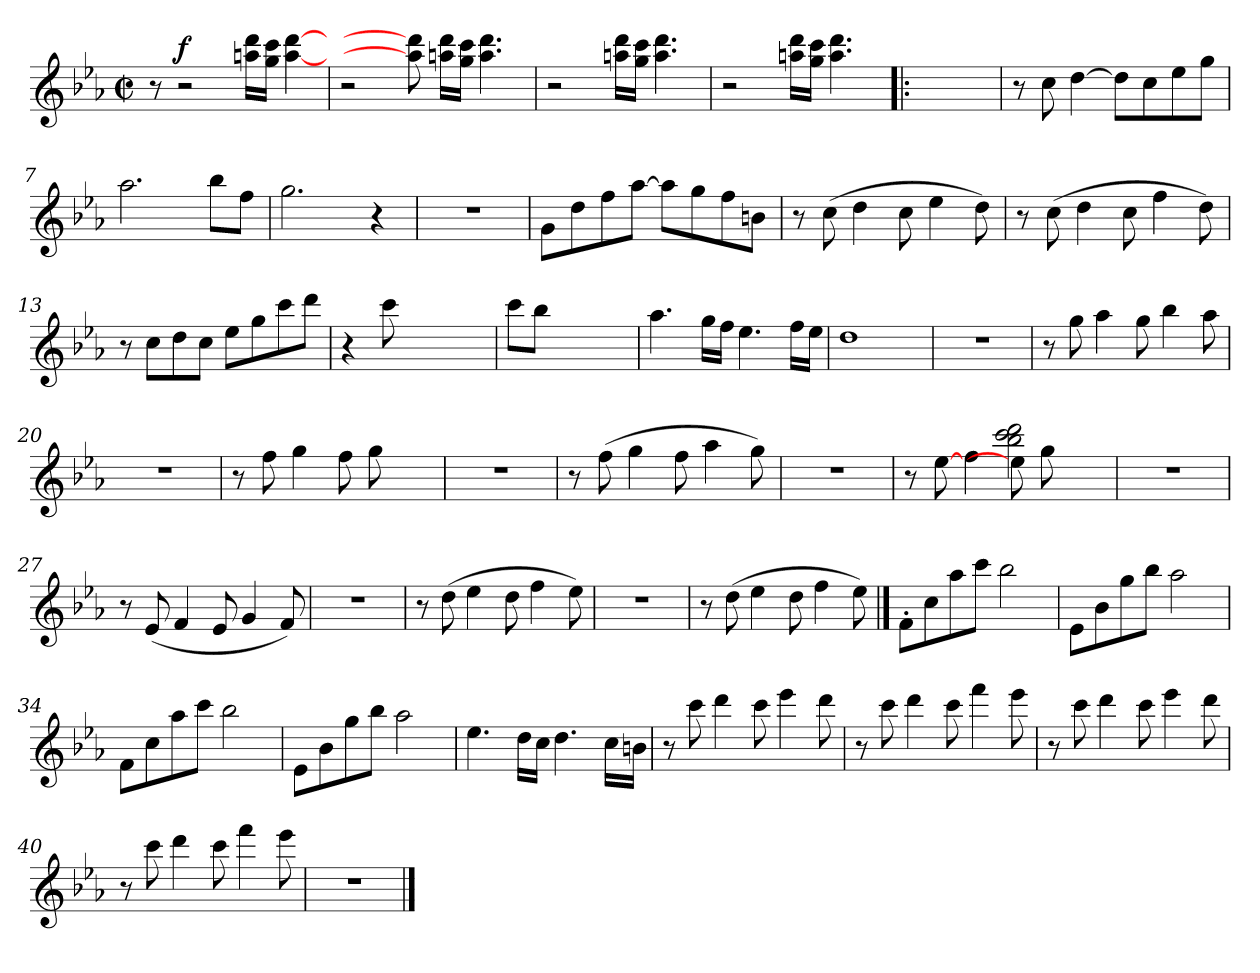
**kern	**dynam
*part1	*part1
*staff1	*staff1
*clefG2	*
*k[b-e-a-]	*
*M2/2	*
*met(c|)	*
*MM120	*
=1	=1
8r	.
!	!LO:DY:a
2r	f
16aan\ 16ddd\LL	.
16gg\ 16ccc\JJ	.
[4aa\ [4ddd\	.
=2	=2
2r	.
8aa\] 8ddd\]	.
16aan\ 16ddd\LL	.
16gg\ 16ccc\JJ	.
4.aa\ 4.ddd\	.
=3	=3
2r	.
16aan\ 16ddd\LL	.
16gg\ 16ccc\JJ	.
4.aa\ 4.ddd\	.
=4	=4
2r	.
16aan\ 16ddd\LL	.
16gg\ 16ccc\JJ	.
4.aa\ 4.ddd\	.
=5!|:	=5!|:
1ryy	.
=6	=6
8r	.
8cc\	.
[4dd\	.
8dd\L]	.
8cc\	.
8ee-\	.
8gg\J	.
!!LO:LB:g=z
=7	=7
2.aa-\	.
8bb-\L	.
8ff\J	.
=8	=8
2.gg\	.
4r	.
=9	=9
1r	.
=10	=10
8g\L	.
8dd\	.
8ff\	.
[8aa-\J	.
8aa-\L]	.
8gg\	.
8ff\	.
8bn\J	.
=11	=11
8r	.
(>8cc\	.
4dd\	.
8cc\	.
4ee-\	.
8dd\)	.
=12	=12
8r	.
(>8cc\	.
4dd\	.
8cc\	.
4ff\	.
8dd\)	.
=13	=13
8r	.
8cc\L	.
8dd\	.
8cc\J	.
8ee-\L	.
8gg\	.
8ccc\	.
8ddd\J	.
!!LO:LB:g=z
=14	=14
4r	.
8ccc\	.
2ryy	.
8ryy	.
=15	=15
8ccc\L	.
8bb-\J	.
2.ryy	.
=16	=16
4.aa-\	.
16gg\LL	.
16ff\JJ	.
4.ee-\	.
16ff\LL	.
16ee-\JJ	.
=17	=17
1dd	.
=18	=18
1r	.
=19	=19
8r	.
8gg\	.
4aa-\	.
8gg\	.
4bb-\	.
8aa-\	.
=20	=20
1r	.
=21	=21
8r	.
8ff\	.
4gg\	.
8ff\	.
8gg\	.
4ryy	.
=22	=22
1r	.
!!LO:LB:g=z
=23	=23
8r	.
(>8ff\	.
4gg\	.
8ff\	.
4aa-\	.
8gg\)	.
=24	=24
1r	.
=25	=25
*^	*
8r	2ryy	.
[8ee-\	.	.
4ff\	.	.
8ee-\]	2bb-\ 2ccc\ 2ddd\	.
8gg\	.	.
4ryy	.	.
*v	*v	*
=26	=26
1r	.
=27	=27
8r	.
(8e-/	.
4f/	.
8e-/	.
4g/	.
8f/)	.
=28	=28
1r	.
=29	=29
8r	.
(>8dd\	.
4ee-\	.
8dd\	.
4ff\	.
8ee-\)	.
=30	=30
1r	.
!!LO:LB:g=z
=31	=31
8r	.
(>8dd\	.
4ee-\	.
8dd\	.
4ff\	.
8ee-\)	.
!!LO:LB:g=z
==32	==32
8f'\L	.
8cc\	.
8aa-\	.
8ccc\J	.
2bb-\	.
=33	=33
8e-\L	.
8b-\	.
8gg\	.
8bb-\J	.
2aa-\	.
=34	=34
8f\L	.
8cc\	.
8aa-\	.
8ccc\J	.
2bb-\	.
=35	=35
8e-\L	.
8b-\	.
8gg\	.
8bb-\J	.
2aa-\	.
=36	=36
4.ee-\	.
16dd\LL	.
16cc\JJ	.
4.dd\	.
16cc\LL	.
16bn\JJ	.
!!LO:PB:g=z
=37	=37
8r	.
8ccc\	.
4ddd\	.
8ccc\	.
4eee-\	.
8ddd\	.
=38	=38
8r	.
8ccc\	.
4ddd\	.
8ccc\	.
4fff\	.
8eee-\	.
=39	=39
8r	.
8ccc\	.
4ddd\	.
8ccc\	.
4eee-\	.
8ddd\	.
=40	=40
8r	.
8ccc\	.
4ddd\	.
8ccc\	.
4fff\	.
8eee-\	.
=41	=41
1r	.
==	==
*-	*-
